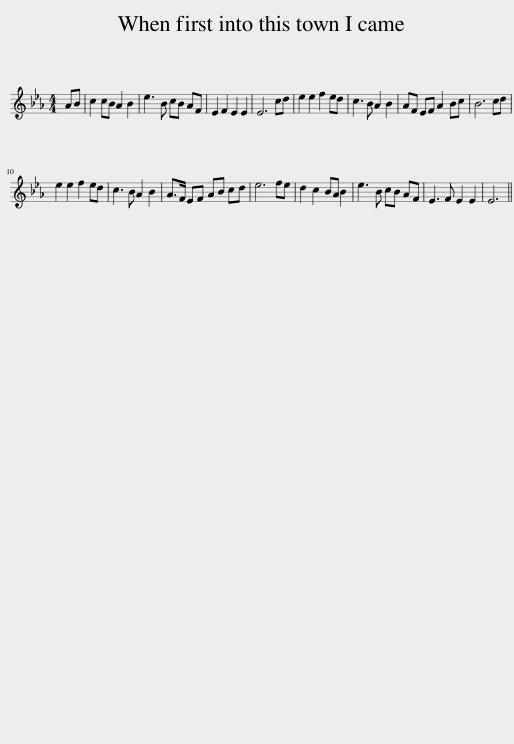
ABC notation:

X:1
L:1/8
M:4/4
I:linebreak $
K:Eb
V:1 treble
V:1
 AB | c2 cB A2 B2 | e3 B cB AF | E2 F2 E2 E2 | E6 cd | %5
 e2 e2 f2 ed | c3 B A2 B2 | AF EF A2 Bc | B6 cd |$ e2 e2 f2 ed | %10
 c3 B A2 B2 | A>F EF AB cd | e6 fe | d2 c2 BA B2 | e3 B cB AF | %15
 E3 F E2 E2 | E6 || %17
